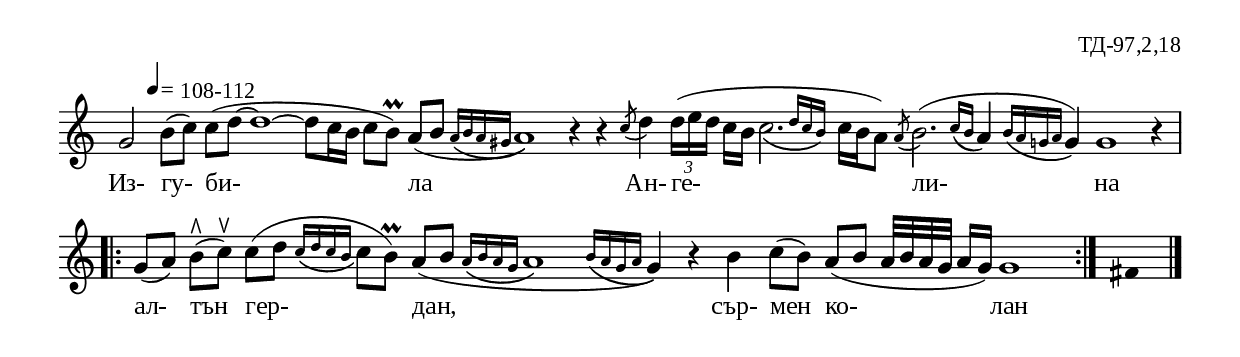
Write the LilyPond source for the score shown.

%{
td_097_2_22
%}

\include "td-preamble.ly"
\include "Rhythm_marks.ly"

\score {
\relative c'' {
%\tempo 4 = 108
\override Score.RehearsalMark #'self-alignment-X = #LEFT
\once \override Score.RehearsalMark #'X-offset = #8
  \rhythmMarkA \rhyMarkCdot #"108-112"
\cadenzaOn
\phrasingSlurDown
g2 b8([ c]) c([ d]~ d1~ d8[ c16 b] c8[ b\prall]) 
a8([ b] \grace { a16[\( b a gis] } a1)\) r4 r \acciaccatura c8 d4
\bar ""
\times 2/3 { d16[( e d] } c[ b] \afterGrace  c2.\( { d16[ c b]\) } c[ b a8])
\acciaccatura a8 b2.( \grace { c16[\( b] } a4\) \grace { b16[\( a g a] } g4\))
g1 r4 
\bar "|:"
g8([ a]) b^\rtoe[( c^\ltoe]) 
\bar ""
c[( d] \grace { c16\([ d c b] } c8\)[ b\prall])
a8([ b] \grace { a16\([ b a g] } a1\) \grace { b16\([ a g a] } g4\)) r b c8([ b])
\bar ""
a8([ b] a32[ b a g] a16[ g]) g1
 \bar ":|" 
s4 \fixB fis
 \bar "|."  
}
\addlyrics { Из- гу- би- ла Ан- ге- ли- на ал- тън гер- дан, сър- мен ко- лан }
%
\layout {
   \context { 
	    \Staff \remove "Time_signature_engraver" } 
  indent = #0
  line-width = 190\mm
  ragged-right=##f
}
%
\midi { 
	\context {
		\Score tempoWholesPerMinute = #(ly:make-moment 108 4)
		}
	}
}
%
\header{
  opus = "ТД-97,2,18"
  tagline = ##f
}


